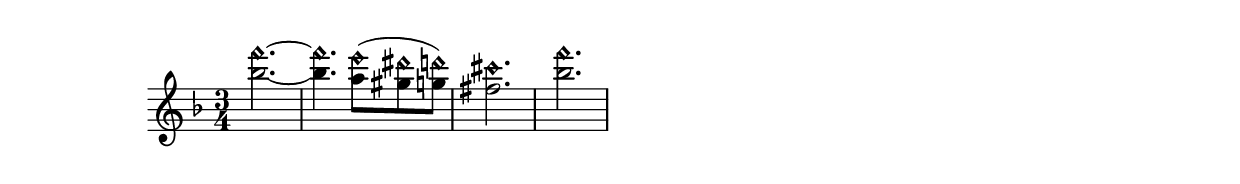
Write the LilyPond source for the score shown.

%% Do not edit this file; it is automatically
%% generated from LSR http://lsr.dsi.unimi.it
%% This file is in the public domain.
\version "2.13.10"

\header {
  lsrtags = "unfretted-strings, tweaks-and-overrides"

  texidoc = "
Artificial harmonics using @code{\\harmonic} do not show dots.  To
override this behavior, set the context property @code{harmonicDots}.

"
  doctitle = "Dotted harmonics"
} % begin verbatim

\relative c''' {
  \time 3/4
  \key f \major
  \set harmonicDots = ##t
  <bes f'\harmonic>2. ~
  <bes f'\harmonic>4. <a e'\harmonic>8( <gis dis'\harmonic> <g d'\harmonic>)
  <fis cis'\harmonic>2.
  <bes f'\harmonic>2.
}
